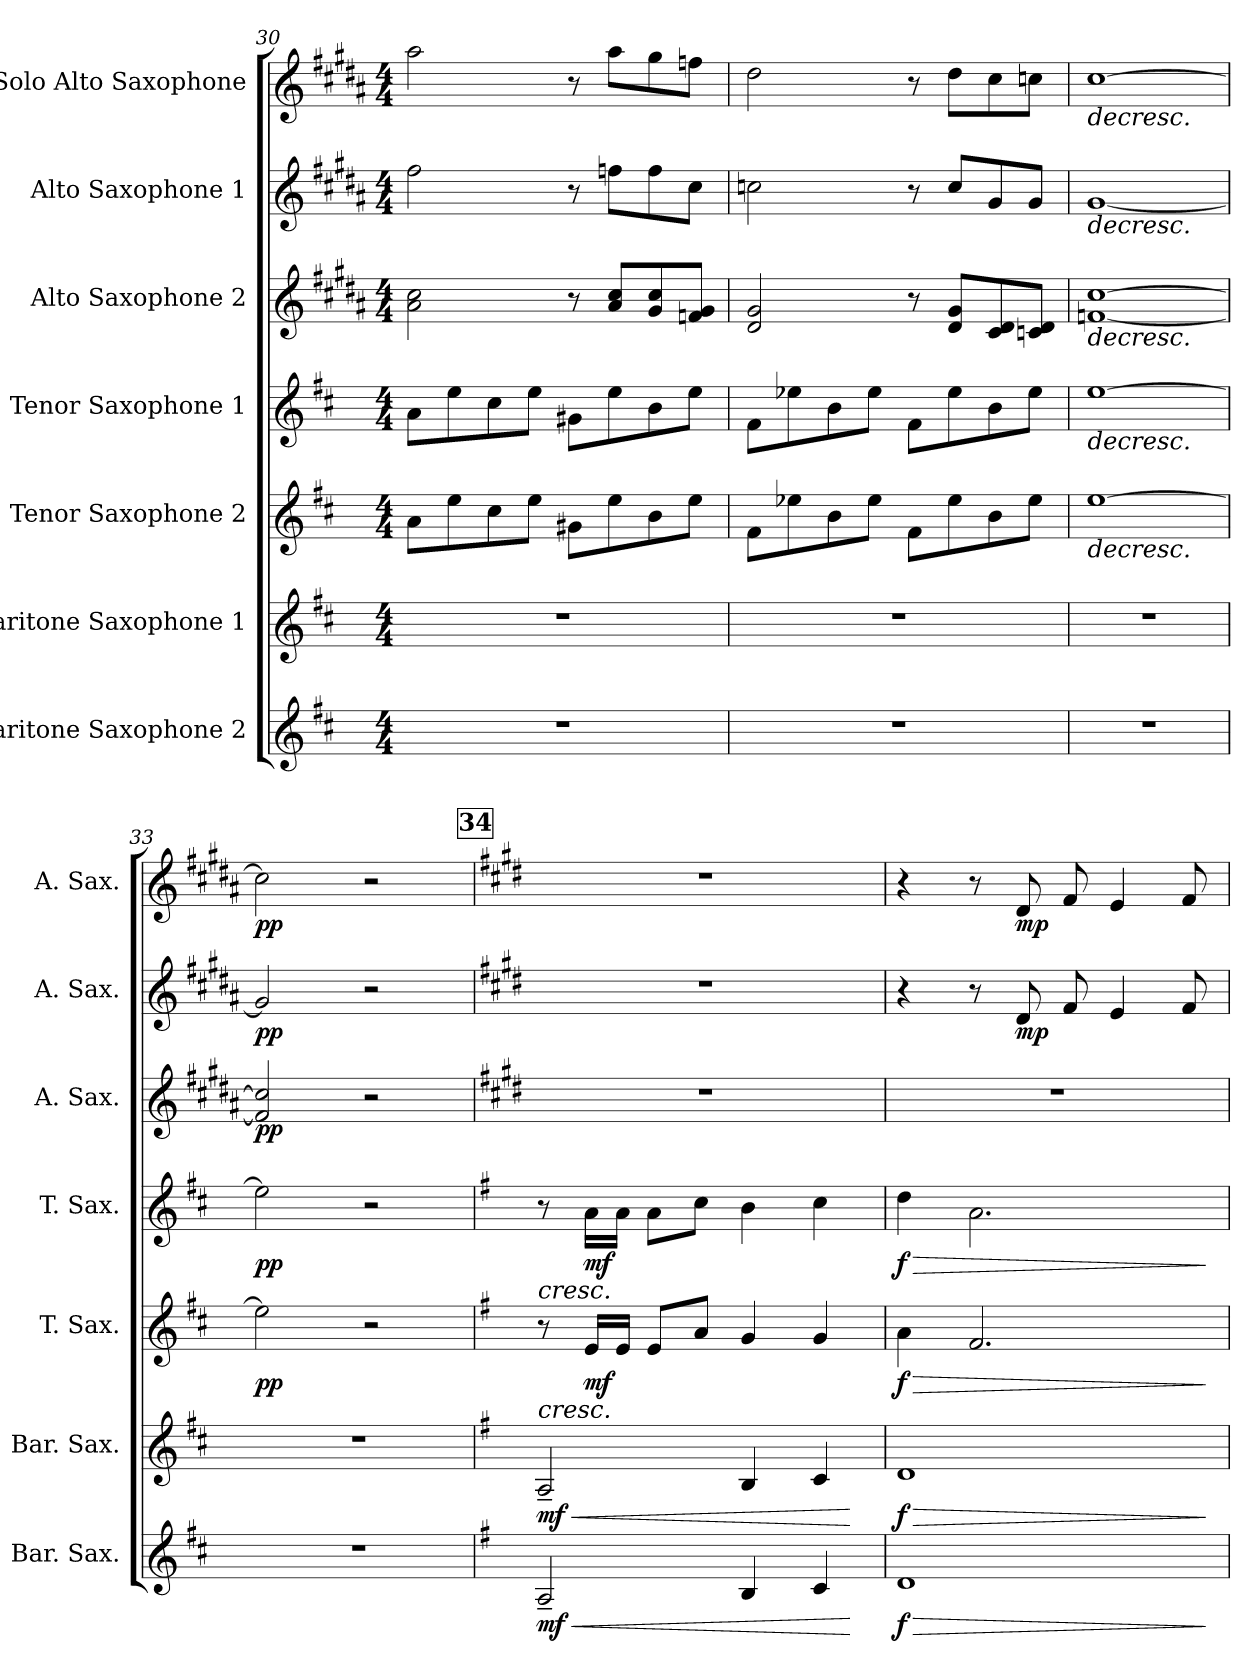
**kern	**dynam	**kern	**dynam	**kern	**dynam	**kern	**dynam	**kern	**dynam	**kern	**dynam	**kern	**dynam
*part7	*part7	*part6	*part6	*part5	*part5	*part4	*part4	*part3	*part3	*part2	*part2	*part1	*part1
*staff7	*staff7	*staff6	*staff6	*staff5	*staff5	*staff4	*staff4	*staff3	*staff3	*staff2	*staff2	*staff1	*staff1
*I"Baritone Saxophone 2	*	*I"Baritone Saxophone 1	*	*I"Tenor Saxophone 2	*	*I"Tenor Saxophone 1	*	*I"Alto Saxophone 2	*	*I"Alto Saxophone 1	*	*I"Solo Alto Saxophone	*
*I'Bar. Sax.	*	*I'Bar. Sax.	*	*I'T. Sax.	*	*I'T. Sax.	*	*I'A. Sax.	*	*I'A. Sax.	*	*I'A. Sax.	*
!!LO:PB:g=z
*clefG2	*	*clefG2	*	*clefG2	*	*clefG2	*	*clefG2	*	*clefG2	*	*clefG2	*
*ITrd12c21	*	*ITrd12c21	*	*ITrd8c14	*	*ITrd8c14	*	*ITrd5c9	*	*ITrd5c9	*	*ITrd5c9	*
*k[f#c#]	*	*k[f#c#]	*	*k[f#c#]	*	*k[f#c#]	*	*k[f#c#]	*	*k[f#c#]	*	*k[f#c#]	*
*M4/4	*	*M4/4	*	*M4/4	*	*M4/4	*	*M4/4	*	*M4/4	*	*M4/4	*
=30	=30	=30	=30	=30	=30	=30	=30	=30	=30	=30	=30	=30	=30
1r	.	1r	.	8A\L	.	8A\L	.	2c#\ 2e\	.	2a\	.	2cc#\	.
.	.	.	.	8e\	.	8e\	.	.	.	.	.	.	.
.	.	.	.	8c#\	.	8c#\	.	.	.	.	.	.	.
.	.	.	.	8e\J	.	8e\J	.	.	.	.	.	.	.
.	.	.	.	8G#X\L	.	8G#X\L	.	8r	.	8r	.	8r	.
.	.	.	.	8e\	.	8e\	.	8c#/ 8e/L	.	8a-X\L	.	8cc#\L	.
.	.	.	.	8B\	.	8B\	.	8B/ 8e/	.	8a-\	.	8b\	.
.	.	.	.	8e\J	.	8e\J	.	8A-X/ 8B/J	.	8e\J	.	8a-X\J	.
=31	=31	=31	=31	=31	=31	=31	=31	=31	=31	=31	=31	=31	=31
1r	.	1r	.	8F#\L	.	8F#\L	.	2F#/ 2B/	.	2e-X\	.	2f#\	.
.	.	.	.	8e-X\	.	8e-X\	.	.	.	.	.	.	.
.	.	.	.	8B\	.	8B\	.	.	.	.	.	.	.
.	.	.	.	8e-\J	.	8e-\J	.	.	.	.	.	.	.
.	.	.	.	8F#\L	.	8F#\L	.	8r	.	8r	.	8r	.
.	.	.	.	8e-\	.	8e-\	.	8F#/ 8B/L	.	8e-/L	.	8f#\L	.
.	.	.	.	8B\	.	8B\	.	8E/ 8F#/	.	8B/	.	8e\	.
.	.	.	.	8e-\J	.	8e-\J	.	8E-X/ 8F#/J	.	8B/J	.	8e-X\J	.
=32	=32	=32	=32	=32	=32	=32	=32	=32	=32	=32	=32	=32	=32
!	!	!	!	!	!LO:HP:b	!	!LO:HP:b	!	!LO:HP:b	!	!LO:HP:b	!	!LO:HP:b
1r	.	1r	.	[1e	>	[1e	>	[1A-X [1e	>	[1B	>	[1e	>
=33	=33	=33	=33	=33	=33	=33	=33	=33	=33	=33	=33	=33	=33
!	!	!	!	!	!LO:DY:b	!	!LO:DY:b	!	!LO:DY:b	!	!LO:DY:b	!	!LO:DY:b
1r	.	1r	.	2e\]	pp	2e\]	pp	2A-/] 2e/]	pp	2B/]	pp	2e\]	pp
.	.	.	.	2r	]	2r	]	2r	]	2r	]	2r	]
!!LO:REH:place=s1:a:B:fs=14:t=34
=34	=34	=34	=34	=34	=34	=34	=34	=34	=34	=34	=34	=34	=34
*k[f#]	*	*k[f#]	*	*k[f#]	*	*k[f#]	*	*k[f#]	*	*k[f#]	*	*k[f#]	*
!	!LO:HP:b	!	!LO:HP:b	!	!LO:HP:b	!	!LO:HP:b	!	!	!	!	!	!
!	!LO:DY:n=1:b	!	!LO:DY:n=1:b	!	!	!	!	!	!	!	!	!	!
2AA~/	< mf	2AA~/	< mf	8r	<	8r	<	1r	.	1r	.	1r	.
!	!	!	!	!	!LO:DY:b	!	!LO:DY:b	!	!	!	!	!	!
.	.	.	.	16E/LL	mf	16A\LL	mf	.	.	.	.	.	.
.	.	.	.	16E/JJ	.	16A\JJ	.	.	.	.	.	.	.
.	.	.	.	8E/L	.	8A\L	.	.	.	.	.	.	.
.	.	.	.	8A/J	.	8c\J	.	.	.	.	.	.	.
4BB/	.	4BB/	.	4G/	.	4B\	.	.	.	.	.	.	.
4C/	.	4C/	.	4G/	.	4c\	.	.	.	.	.	.	.
.	[	.	[	.	[	.	[	.	.	.	.	.	.
!!LO:PB:g=z
=35	=35	=35	=35	=35	=35	=35	=35	=35	=35	=35	=35	=35	=35
!	!LO:HP:b	!	!LO:HP:b	!	!LO:HP:b	!	!LO:HP:b	!	!	!	!	!	!
!	!LO:DY:n=1:b	!	!LO:DY:n=1:b	!	!LO:DY:n=1:b	!	!LO:DY:n=1:b	!	!	!	!	!	!
1D	> f	1D	> f	4A\	> f	4d\	> f	1r	.	4r	.	4r	.
.	.	.	.	2.F#/	.	2.A\	.	.	.	8r	.	8r	.
!	!	!	!	!	!	!	!	!	!	!	!LO:DY:b	!	!LO:DY:b
.	.	.	.	.	.	.	.	.	.	8F#/	mp	8F#/	mp
.	.	.	.	.	.	.	.	.	.	8A/	.	8A/	.
.	.	.	.	.	.	.	.	.	.	4G/	.	4G/	.
.	.	.	.	.	.	.	.	.	.	8A/	.	8A/	.
.	]	.	]	.	]	.	]	.	.	.	.	.	.
=	=	=	=	=	=	=	=	=	=	=	=	=	=
*-	*-	*-	*-	*-	*-	*-	*-	*-	*-	*-	*-	*-	*-
